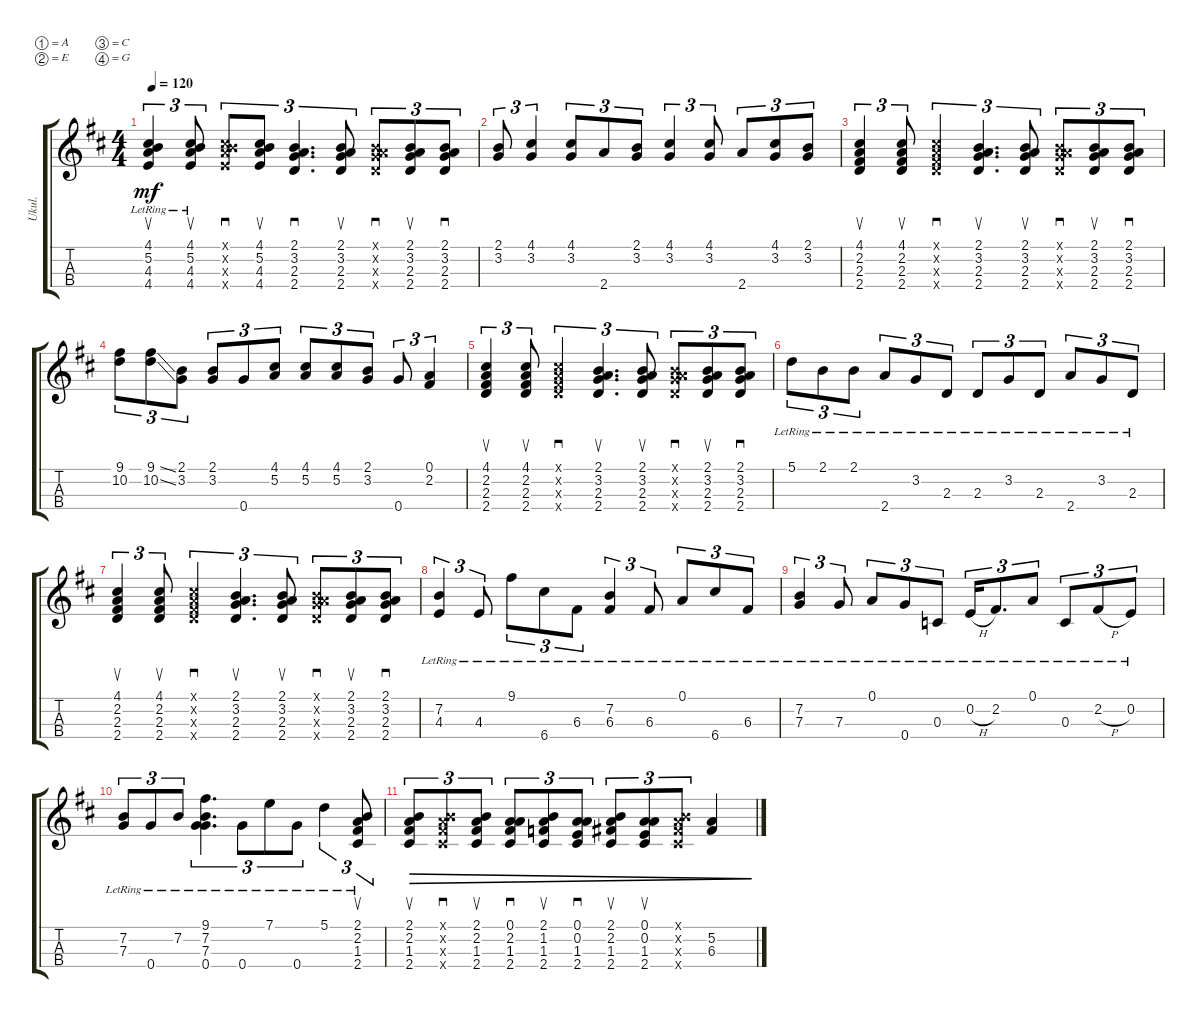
\defaultSystemsLayout 4
\bracketExtendMode groupsimilarinstruments
\otherSystemsTrackNameOrientation horizontal
\track ("Ukulele" "Ukul.") {instrument shamisen}
\staff {score tabs}
\tuning (A4 E4 C4 G4)
\ts (4 4)
\tempo 120
\clef g2
\ks d
(4.4{lr} 4.1 5.2 4.3).4{su tu (3 2) dy mf} (4.4{lr} 4.1 5.2 4.3).8{su tu (3 2)} (4.4{x} 4.1{x} 5.2{x} 4.3{x}).8{sd tu (3 2)} (4.1 5.2 4.3 4.4).8{su tu (3 2)} (2.1 3.2 2.3 2.4).4{d sd tu (3 2)} (2.1 3.2 2.3 2.4).8{su tu (3 2)} (2.1{x} 3.2{x} 2.3{x} 2.4{x}).8{sd tu (3 2)} (2.1 3.2 2.3 2.4).8{su tu (3 2)} (2.1 3.2 2.3 2.4).8{sd tu (3 2)} |
(3.2 2.1).8{tu (3 2)} (3.2 4.1).4{tu (3 2)} (4.1 3.2).8{tu (3 2)} 2.4.8{tu (3 2)} (2.1 3.2).8{tu (3 2)} (3.2 4.1).4{tu (3 2)} (4.1 3.2).8{tu (3 2)} 2.4.8{tu (3 2)} (4.1 3.2).8{tu (3 2)} (2.1 3.2).8{tu (3 2)} |
(4.1 2.2 2.3 2.4).4{su tu (3 2)} (4.1 2.2 2.3 2.4).8{su tu (3 2)} (4.1{x} 2.2{x} 2.3{x} 2.4{x}).4{sd tu (3 2)} (2.1 3.2 2.3 2.4).4{d su tu (3 2)} (2.1 3.2 2.3 2.4).8{su tu (3 2)} (2.1{x} 3.2{x} 2.3{x} 2.4{x}).8{sd tu (3 2)} (2.1 3.2 2.3 2.4).8{su tu (3 2)} (2.1 3.2 2.3 2.4).8{sd tu (3 2)} |
(9.1 10.2).8{tu (3 2)} (10.2{ss} 9.1{ss}).8{tu (3 2)} (2.1 3.2).8{tu (3 2)} (2.1 3.2).8{tu (3 2)} 0.4.8{tu (3 2)} (4.1 5.2).8{tu (3 2)} (4.1 5.2).8{tu (3 2)} (4.1 5.2).8{tu (3 2)} (2.1 3.2).8{tu (3 2)} 0.4.8{tu (3 2)} (2.2 0.1).4{tu (3 2)} |
(4.1 2.2 2.3 2.4).4{su tu (3 2)} (4.1 2.2 2.3 2.4).8{su tu (3 2)} (4.1{x} 2.2{x} 2.3{x} 2.4{x}).4{sd tu (3 2)} (2.1 3.2 2.3 2.4).4{d su tu (3 2)} (2.1 3.2 2.3 2.4).8{su tu (3 2)} (2.1{x} 3.2{x} 2.3{x} 2.4{x}).8{sd tu (3 2)} (2.1 3.2 2.3 2.4).8{su tu (3 2)} (2.1 3.2 2.3 2.4).8{sd tu (3 2)} |
5.1{lr}.8{tu (3 2)} 2.1{lr}.8{tu (3 2)} 2.1{lr}.8{tu (3 2)} 2.4{lr}.8{tu (3 2)} 3.2{lr}.8{tu (3 2)} 2.3{lr}.8{tu (3 2)} 2.3{lr}.8{tu (3 2)} 3.2{lr}.8{tu (3 2)} 2.3{lr}.8{tu (3 2)} 2.4{lr}.8{tu (3 2)} 3.2{lr}.8{tu (3 2)} 2.3{lr}.8{tu (3 2)} |
(4.1 2.2 2.3 2.4).4{su tu (3 2)} (4.1 2.2 2.3 2.4).8{su tu (3 2)} (4.1{x} 2.2{x} 2.3{x} 2.4{x}).4{sd tu (3 2)} (2.1 3.2 2.3 2.4).4{d su tu (3 2)} (2.1 3.2 2.3 2.4).8{su tu (3 2)} (2.1{x} 3.2{x} 2.3{x} 2.4{x}).8{sd tu (3 2)} (2.1 3.2 2.3 2.4).8{su tu (3 2)} (2.1 3.2 2.3 2.4).8{sd tu (3 2)} |
(7.2{lr} 4.3{lr}).4{tu (3 2)} 4.3{lr}.8{tu (3 2)} 9.1{lr}.8{tu (3 2)} 6.4{lr}.8{tu (3 2)} 6.3{lr}.8{tu (3 2)} (7.2{lr} 6.3{lr}).4{tu (3 2)} 6.3{lr}.8{tu (3 2)} 0.1{lr}.8{tu (3 2)} 6.4{lr}.8{tu (3 2)} 6.3{lr}.8{tu (3 2)} |
(7.2{lr} 7.3{lr}).4{tu (3 2)} 7.3{lr}.8{tu (3 2)} 0.1{lr}.8{tu (3 2)} 0.4{lr}.8{tu (3 2)} 0.3{lr}.8{tu (3 2)} 0.2{h lr}.16{tu (3 2)} 2.2{lr}.8{d tu (3 2)} 0.1{lr}.8{tu (3 2)} 0.3{lr}.8{tu (3 2)} 2.2{h lr}.8{tu (3 2)} 0.2{lr}.8{tu (3 2)} |
(7.2{lr} 7.3{lr}).8{tu (3 2)} 0.4{lr}.8{tu (3 2)} 7.2{lr}.8{tu (3 2)} (0.4{lr} 9.1{lr} 7.2{lr} 7.3{lr}).4{d tu (3 2)} 0.4{lr}.8{tu (3 2)} 7.1{lr}.8{tu (3 2)} 0.4{lr}.8{tu (3 2)} 5.1{lr}.4{tu (3 2)} (2.1{lr} 2.2{lr} 1.3{lr} 2.4{lr}).8{su tu (3 2)} |
(2.1 2.2 1.3 2.4).8{su tu (3 2) dec} (2.1{x} 2.2{x} 1.3{x} 2.4{x}).8{sd tu (3 2) dec} (2.1 2.2 1.3 2.4).8{su tu (3 2) dec} (0.1 2.2 1.3 2.4).8{sd tu (3 2) dec} (2.1 1.2 1.3 2.4).8{su tu (3 2) dec} (0.1 0.2 1.3 2.4).8{sd tu (3 2) dec} (2.1 2.2 1.3 2.4).8{su tu (3 2) dec} (0.1 0.2 1.3 2.4).8{su tu (3 2) dec} (2.1{x} 2.2{x} 1.3{x} 2.4{x}).8{tu (3 2) dec} (5.2 6.3).4{dec}
